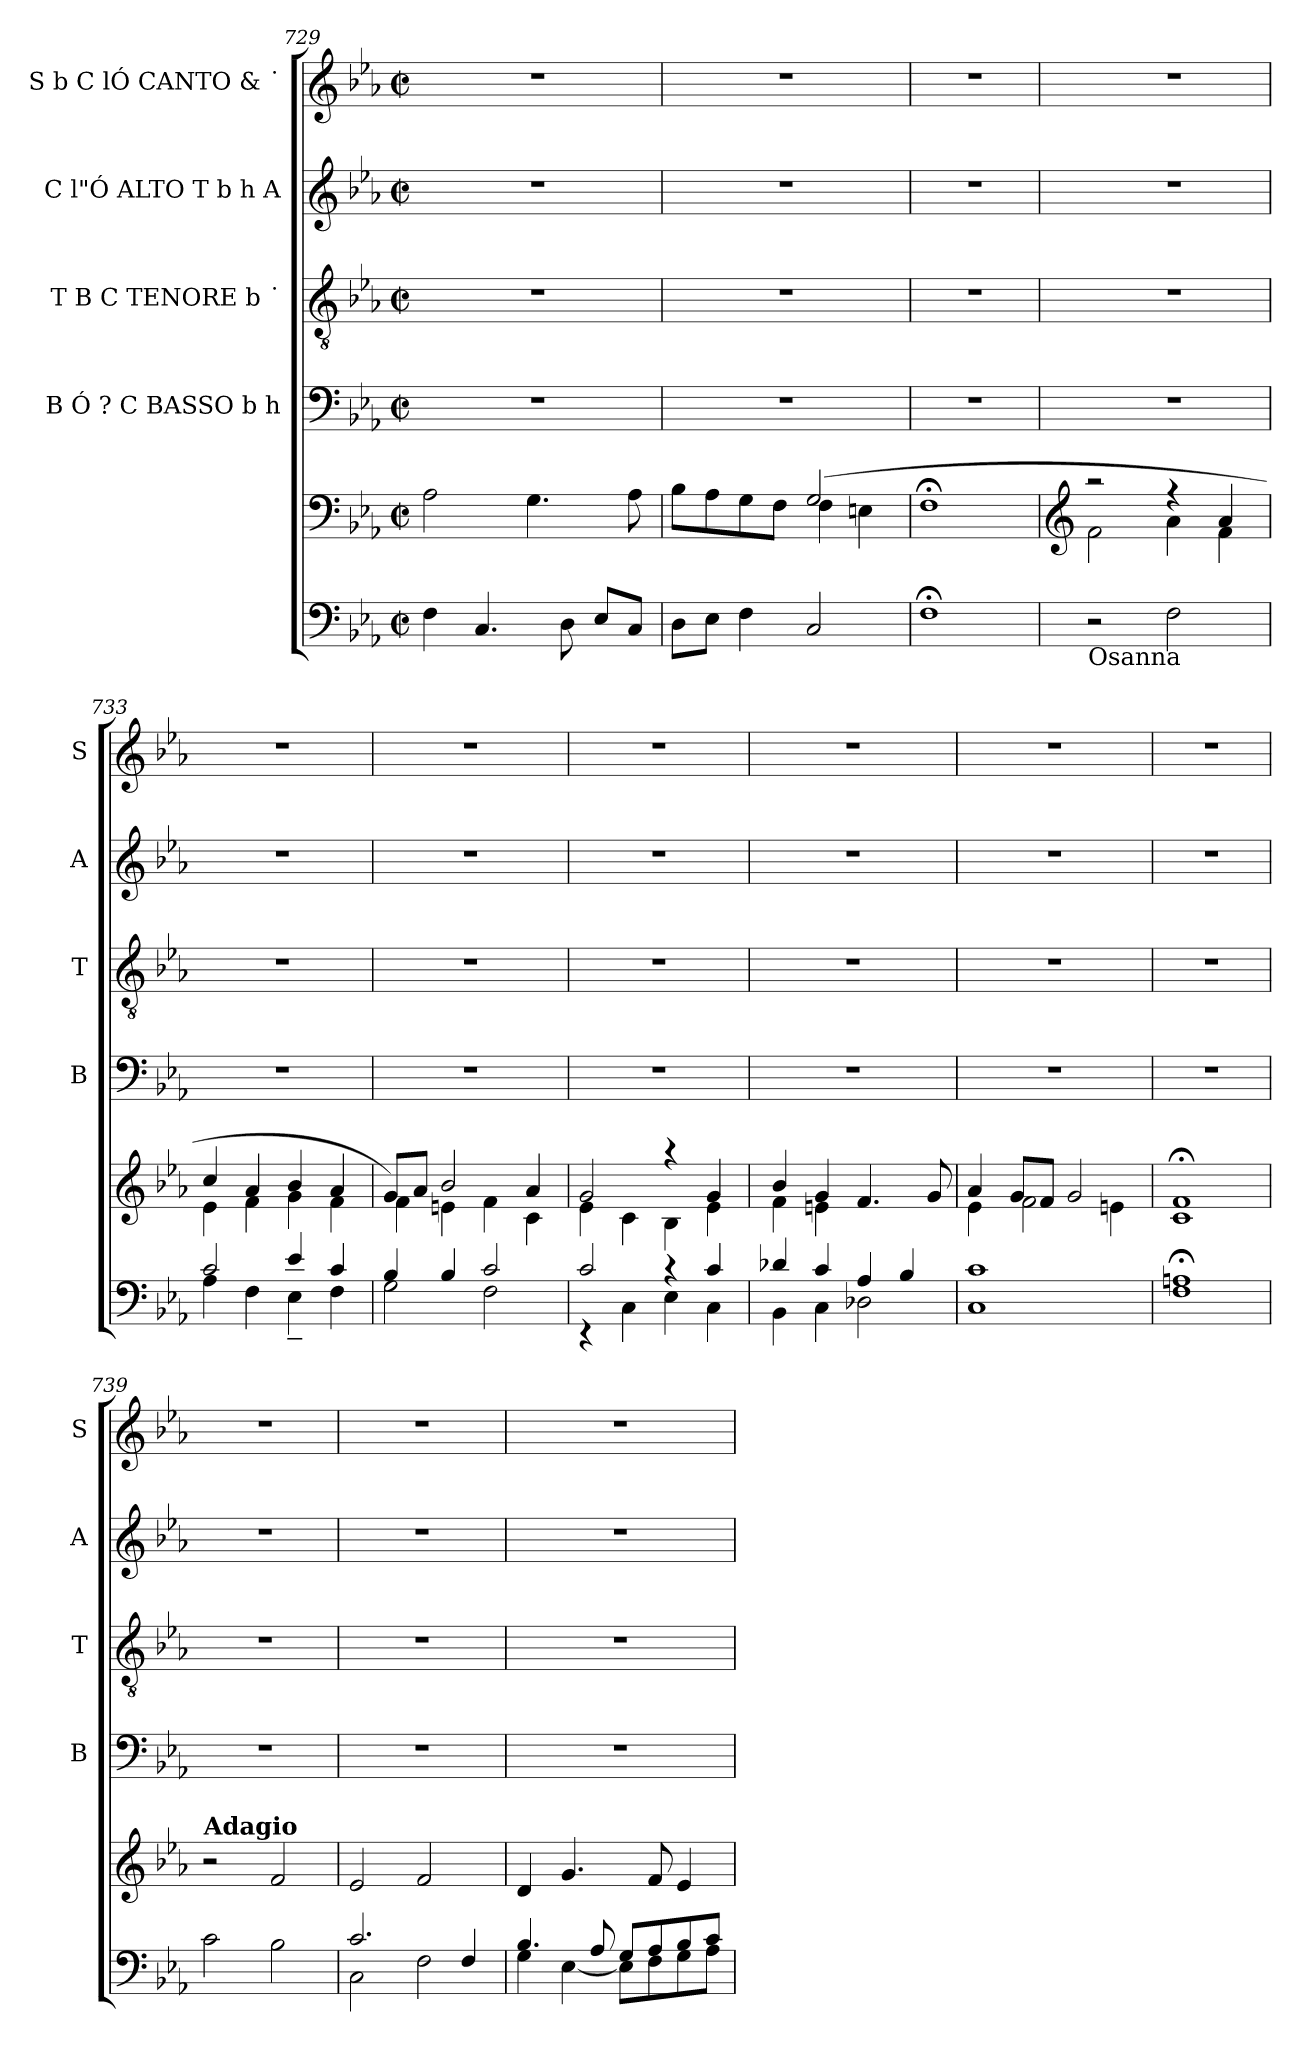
**kern	**kern	**kern	**kern	**kern	**kern
*part6	*part5	*part4	*part3	*part2	*part1
*staff6	*staff5	*staff4	*staff3	*staff2	*staff1
*	*	*I"B Ó ? C BASSO b h	*I"T B C TENORE b ˙	*I"C l"Ó ALTO T b h A	*I"S b C lÓ CANTO & ˙
*	*	*I'B	*I'T	*I'A	*I'S
*clefF4	*clefF4	*clefF4	*clefGv2	*clefG2	*clefG2
*k[b-e-a-]	*k[b-e-a-]	*k[b-e-a-]	*k[b-e-a-]	*k[b-e-a-]	*k[b-e-a-]
*E-:	*E-:	*E-:	*E-:	*E-:	*E-:
*M2/2	*M2/2	*M2/2	*M2/2	*M2/2	*M2/2
*met(c|)	*met(c|)	*met(c|)	*met(c|)	*met(c|)	*met(c|)
=729	=729	=729	=729	=729	=729
4F\	2A-\	1r	1r	1r	1r
4.C/	.	.	.	.	.
.	4.G\	.	.	.	.
8D\	.	.	.	.	.
8E-/L	.	.	.	.	.
8C/J	8A-\	.	.	.	.
=730	=730	=730	=730	=730	=730
*	*^	*	*	*	*
8D\L	2ryy	8B-\L	1r	1r	1r	1r
8E-\J	.	8A-\	.	.	.	.
4F\	.	8G\	.	.	.	.
.	.	(<8F\J	.	.	.	.
2C/	(2G/	4F\	.	.	.	.
.	.	4En\	.	.	.	.
*	*v	*v	*	*	*	*
!!LO:LB:g=z
=731	=731	=731	=731	=731	=731
1F;<	1F;<	1r	1r	1r	1r
=732	=732	=732	=732	=732	=732
*	*clefG2	*	*	*	*
*	*^	*	*	*	*
!LO:TX:b:t=Osanna	!	!	!	!	!	!
2r	2raa	2f\	1r	1r	1r	1r
2F\	4rff	4a-\	.	.	.	.
.	4a-/	4f\	.	.	.	.
=733	=733	=733	=733	=733	=733	=733
*^	*	*	*	*	*	*
2c/	4A-\	4cc/	4e-\	1r	1r	1r	1r
.	4F\	4a-/	4f\	.	.	.	.
4e-/	4E-~<\	4b-/	4g\	.	.	.	.
4c/	4F\	4a-/	4f\	.	.	.	.
=734	=734	=734	=734	=734	=734	=734	=734
4B-/	2G\	8g/L)	4f\	1r	1r	1r	1r
.	.	8a-/J	.	.	.	.	.
4B-/	.	2b-/	4en\	.	.	.	.
2c/	2F\	.	4f\	.	.	.	.
.	.	4a-/	4c\	.	.	.	.
!!LO:LB:g=z
=735	=735	=735	=735	=735	=735	=735	=735
2c/	4rEE	2g/	4e-\	1r	1r	1r	1r
.	4C\	.	4c\	.	.	.	.
4rc	4E-\	4raa	4B-\	.	.	.	.
4c/	4C\	4g/	4e-\	.	.	.	.
=736	=736	=736	=736	=736	=736	=736	=736
4d-X/	4BB-\	4b-/	4f\	1r	1r	1r	1r
4c/	4C\	4g/	4en\	.	.	.	.
4A-/	2D-X\	4.f/	2ryy	.	.	.	.
4B-/	.	.	.	.	.	.	.
.	.	8g/	.	.	.	.	.
*v	*v	*	*	*	*	*	*
=737	=737	=737	=737	=737	=737	=737
1C 1c	4a-/	4e-\	1r	1r	1r	1r
.	8g/L	2f\	.	.	.	.
.	8f/J	.	.	.	.	.
.	2g/	.	.	.	.	.
.	.	4en\	.	.	.	.
*	*v	*v	*	*	*	*
=738	=738	=738	=738	=738	=738
1F;< 1An;<	1c; 1f;	1r	1r	1r	1r
!!LO:PB:g=z
=739	=739	=739	=739	=739	=739
*	*MM72	*	*	*	*
!	!LO:TX:a:B:t=Adagio	!	!	!	!
2c\	2r	1r	1r	1r	1r
2B-\	2f/	.	.	.	.
=740	=740	=740	=740	=740	=740
*^	*	*	*	*	*
2.c/	2C\	2e-/	1r	1r	1r	1r
.	2F\	2f/	.	.	.	.
4F/	.	.	.	.	.	.
=741	=741	=741	=741	=741	=741	=741
4.B-/	4G\	4d/	1r	1r	1r	1r
.	[<4E-\	4.g/	.	.	.	.
8A-/	.	.	.	.	.	.
8G/L	8E-\L]	.	.	.	.	.
8A-/	8F\	8f/	.	.	.	.
8B-/	8G\	4e-/	.	.	.	.
8c/J	8A-\J	.	.	.	.	.
*v	*v	*	*	*	*	*
=	=	=	=	=	=
*-	*-	*-	*-	*-	*-
